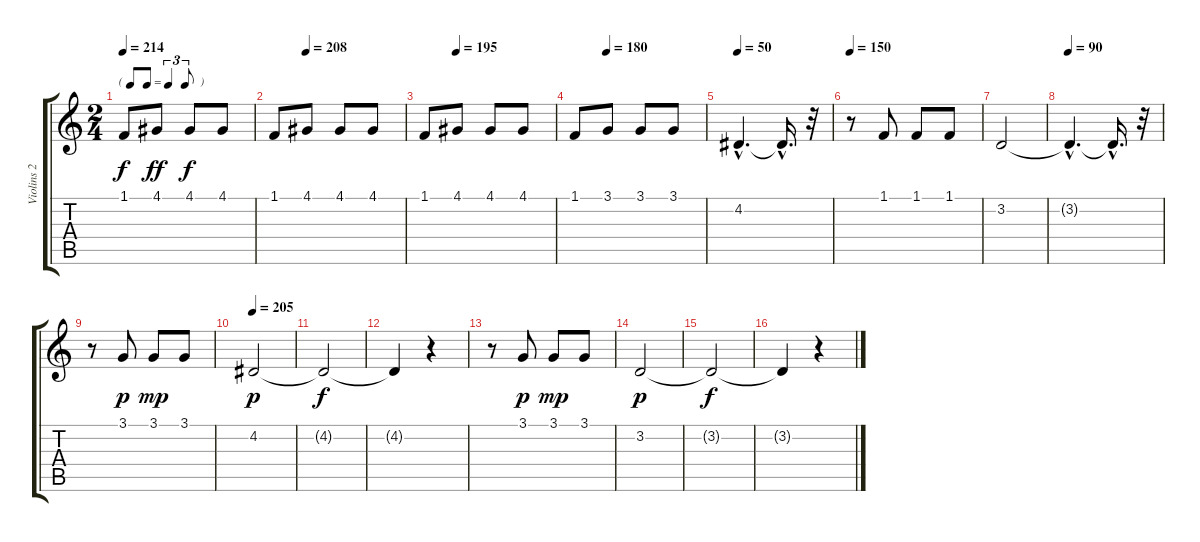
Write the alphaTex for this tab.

\track ("Violins 2" "Violins 2") {instrument stringensemble1}
\staff {score tabs}
\tuning (E4 B3 G3 D3 A2 E2) {hide}
\ts (2 4)
\tf triplet8th
\tempo 214
\clef g2
\ks c
1.1{t}.8{dy f} 4.1.8{dy ff} 4.1.8{dy f} 4.1.8 |
\tempo (208 0.25)
1.1.8 4.1.8 4.1.8 4.1.8 |
\tempo (195 0.25)
1.1.8 4.1.8 4.1.8 4.1.8 |
\tempo (180 0.25)
1.1.8 3.1.8 3.1.8 3.1.8 |
\tempo 50
4.2{hac}.4{d} 4.2{hac t}.16{d} r.32 |
\tempo 150
r.8 1.1.8 1.1.8 1.1.8 |
3.2.2 |
\tempo 90
3.2{hac t}.4{d} 3.2{hac t}.16{d} r.32 |
r.8 3.1.8{dy p} 3.1.8{dy mp} 3.1.8 |
\tempo 205
4.2.2{dy p} |
4.2{t}.2{dy f} |
4.2{t}.4 r.4 |
r.8 3.1.8{dy p} 3.1.8{dy mp} 3.1.8 |
3.2.2{dy p} |
3.2{t}.2{dy f} |
3.2{t}.4 r.4
